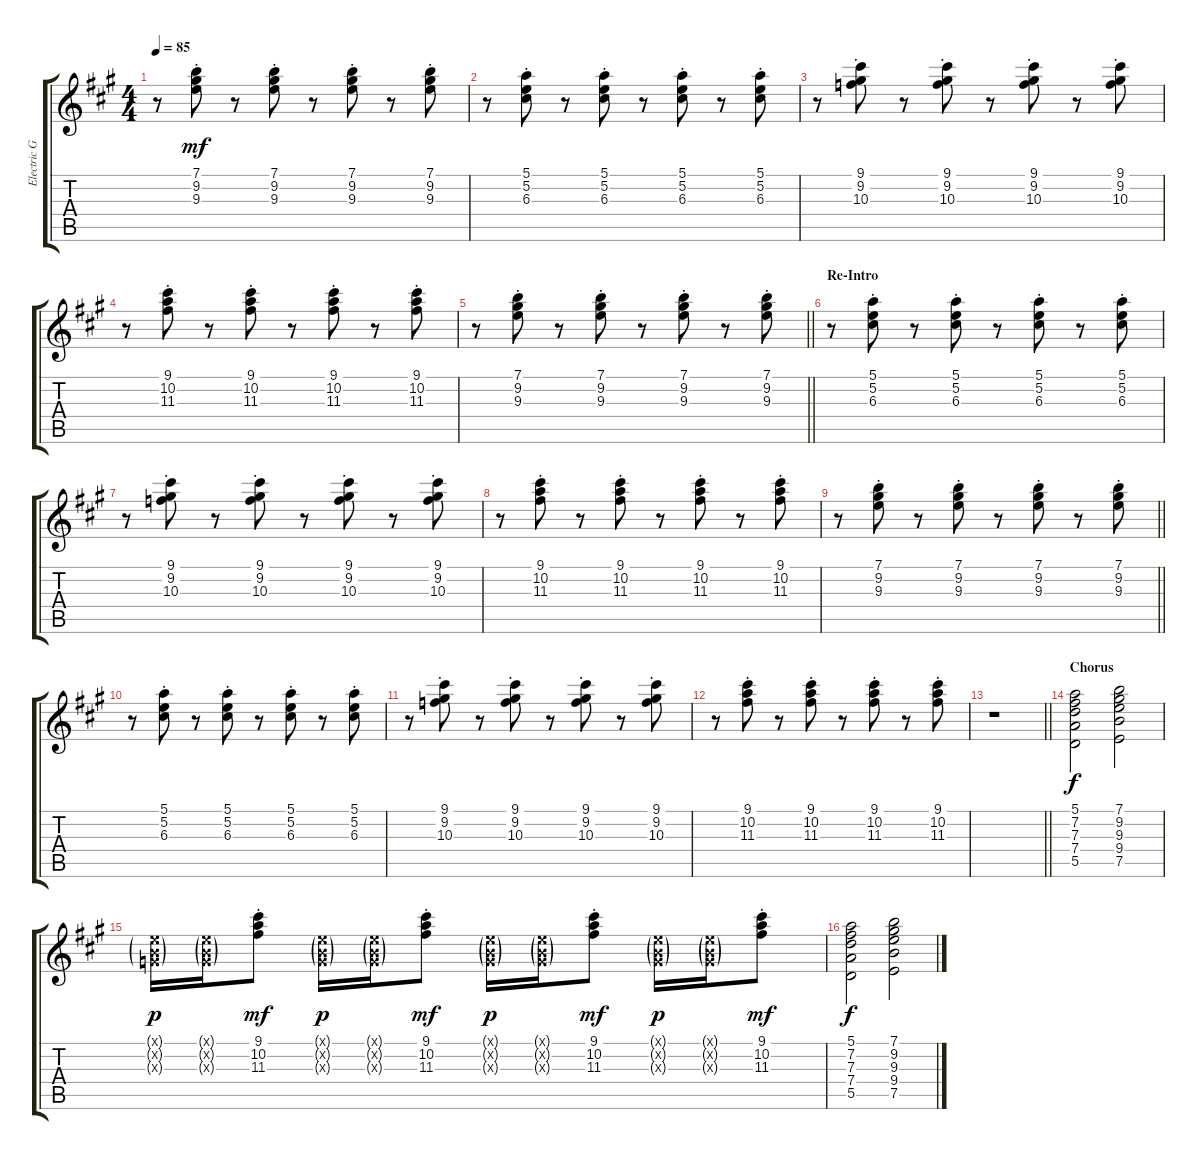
\track ("Electric Guitar" "Electric G") {instrument electricguitarclean}
\staff {score tabs}
\tuning (E4 B3 G3 D3 A2 E2) {hide}
\ts (4 4)
\tempo 85
\clef g2
\ks a
r.8{dy mf} (7.1{st} 9.2{st} 9.3{st}).8 r.8 (7.1{st} 9.2{st} 9.3{st}).8 r.8 (7.1{st} 9.2{st} 9.3{st}).8 r.8 (7.1{st} 9.2{st} 9.3{st}).8 |
r.8 (5.1{st} 5.2{st} 6.3{st}).8 r.8 (5.1{st} 5.2{st} 6.3{st}).8 r.8 (5.1{st} 5.2{st} 6.3{st}).8 r.8 (5.1{st} 5.2{st} 6.3{st}).8 |
r.8 (9.1{st} 9.2{st} 10.3{st}).8 r.8 (9.1{st} 9.2{st} 10.3{st}).8 r.8 (9.1{st} 9.2{st} 10.3{st}).8 r.8 (9.1{st} 9.2{st} 10.3{st}).8 |
r.8 (9.1{st} 10.2{st} 11.3{st}).8 r.8 (9.1{st} 10.2{st} 11.3{st}).8 r.8 (9.1{st} 10.2{st} 11.3{st}).8 r.8 (9.1{st} 10.2{st} 11.3{st}).8 |
\barLineRight lightlight
r.8 (7.1{st} 9.2{st} 9.3{st}).8 r.8 (7.1{st} 9.2{st} 9.3{st}).8 r.8 (7.1{st} 9.2{st} 9.3{st}).8 r.8 (7.1{st} 9.2{st} 9.3{st}).8 |
\section ("" "Re-Intro")
r.8 (5.1{st} 5.2{st} 6.3{st}).8 r.8 (5.1{st} 5.2{st} 6.3{st}).8 r.8 (5.1{st} 5.2{st} 6.3{st}).8 r.8 (5.1{st} 5.2{st} 6.3{st}).8 |
r.8 (9.1{st} 9.2{st} 10.3{st}).8 r.8 (9.1{st} 9.2{st} 10.3{st}).8 r.8 (9.1{st} 9.2{st} 10.3{st}).8 r.8 (9.1{st} 9.2{st} 10.3{st}).8 |
r.8 (9.1{st} 10.2{st} 11.3{st}).8 r.8 (9.1{st} 10.2{st} 11.3{st}).8 r.8 (9.1{st} 10.2{st} 11.3{st}).8 r.8 (9.1{st} 10.2{st} 11.3{st}).8 |
\barLineRight lightlight
r.8 (7.1{st} 9.2{st} 9.3{st}).8 r.8 (7.1{st} 9.2{st} 9.3{st}).8 r.8 (7.1{st} 9.2{st} 9.3{st}).8 r.8 (7.1{st} 9.2{st} 9.3{st}).8 |
r.8 (5.1{st} 5.2{st} 6.3{st}).8 r.8 (5.1{st} 5.2{st} 6.3{st}).8 r.8 (5.1{st} 5.2{st} 6.3{st}).8 r.8 (5.1{st} 5.2{st} 6.3{st}).8 |
r.8 (9.1{st} 9.2{st} 10.3{st}).8 r.8 (9.1{st} 9.2{st} 10.3{st}).8 r.8 (9.1{st} 9.2{st} 10.3{st}).8 r.8 (9.1{st} 9.2{st} 10.3{st}).8 |
r.8 (9.1{st} 10.2{st} 11.3{st}).8 r.8 (9.1{st} 10.2{st} 11.3{st}).8 r.8 (9.1{st} 10.2{st} 11.3{st}).8 r.8 (9.1{st} 10.2{st} 11.3{st}).8 |
\barLineRight lightlight
r.1 |
\section ("" "Chorus")
(5.1 7.2 7.3 7.4 5.5).2{dy f} (7.1 9.2 9.3 9.4 7.5).2 |
(0.1{g x} 0.2{g x} 0.3{g x}).16{dy p} (0.1{g x} 0.2{g x} 0.3{g x}).16 (9.1{st} 10.2{st} 11.3{st}).8{dy mf} (0.1{g x} 0.2{g x} 0.3{g x}).16{dy p} (0.1{g x} 0.2{g x} 0.3{g x}).16 (9.1{st} 10.2{st} 11.3{st}).8{dy mf} (0.1{g x} 0.2{g x} 0.3{g x}).16{dy p} (0.1{g x} 0.2{g x} 0.3{g x}).16 (9.1{st} 10.2{st} 11.3{st}).8{dy mf} (0.1{g x} 0.2{g x} 0.3{g x}).16{dy p} (0.1{g x} 0.2{g x} 0.3{g x}).16 (9.1{st} 10.2{st} 11.3{st}).8{dy mf} |
(5.1 7.2 7.3 7.4 5.5).2{dy f} (7.1 9.2 9.3 9.4 7.5).2
